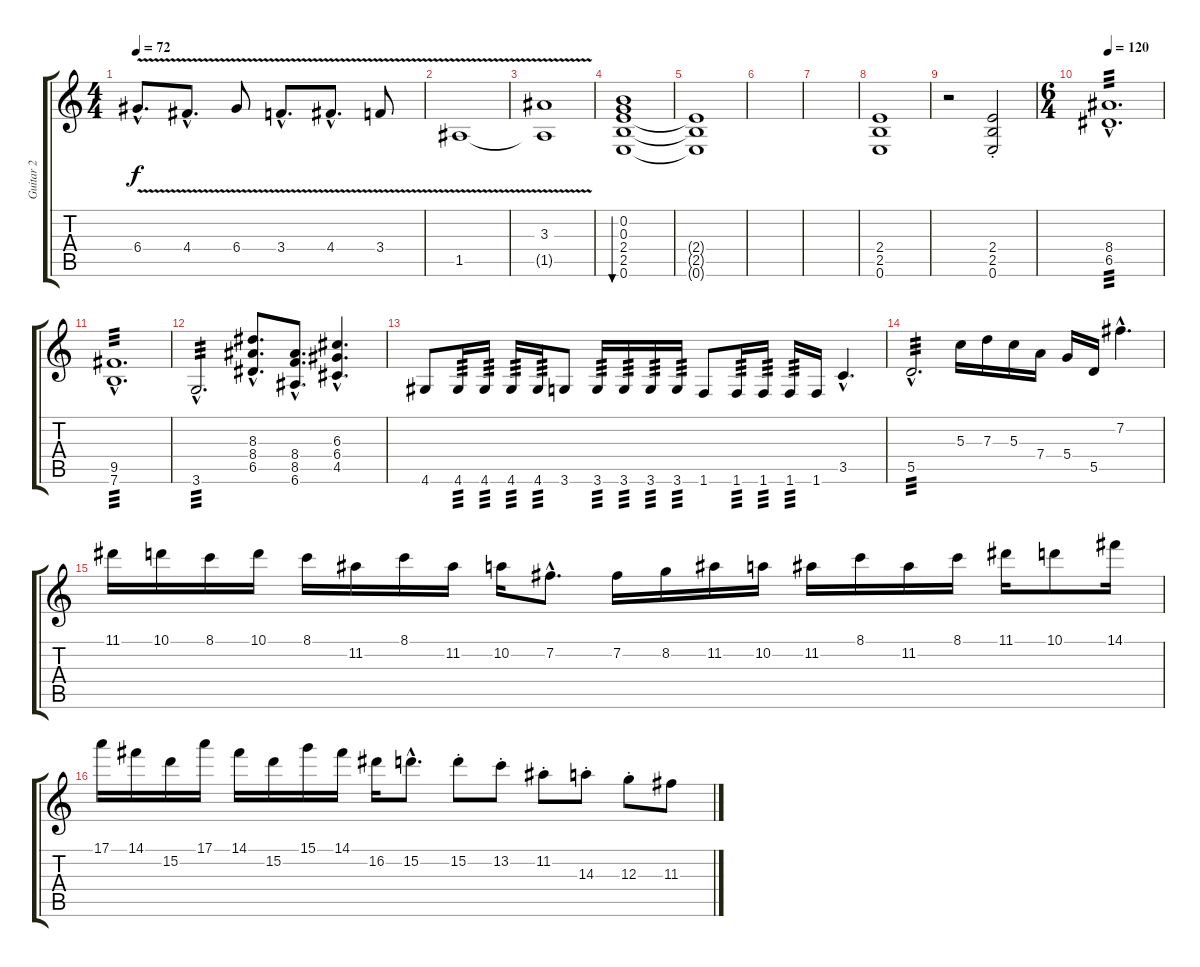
\track ("Guitar 2" "Guitar 2") {instrument distortionguitar}
\staff {score tabs}
\tuning (E4 B3 G3 D3 A2 E2) {hide}
\ts (4 4)
\tempo 72
\clef g2
\ks c
6.4{v hac}.8{d dy f} 4.4{v hac}.8{d} 6.4{v}.8 3.4{v hac}.8{d} 4.4{v hac}.8{d} 3.4{v}.8 |
1.5{v}.1 |
(3.3{v} 1.5{t}).1 |
(0.2 0.3 2.4 2.5 0.6).1{bu 60 volume 0} |
(2.4{t} 2.5{t} 0.6{t}).1 |
|
|
(2.4 2.5 0.6).1{volume 13 balance 4} |
r.2 (2.4{st} 2.5{st} 0.6{st}).2 |
\ts (6 4)
\tempo 120
(8.4{hac} 6.5{hac}).1{d tp 3} |
(9.5{hac} 7.6{hac}).1{d tp 3} |
3.6{hac}.2{d tp 3} (8.3{hac} 8.4{hac} 6.5{hac}).8{d} (8.4{hac} 8.5{hac} 6.6{hac}).8{d} (6.3{hac} 6.4{hac} 4.5{hac}).4{d} |
4.6.8 4.6.16{tp 3} 4.6.16{tp 3} 4.6.16{tp 3} 4.6.16{tp 3} 3.6.8 3.6.16{tp 3} 3.6.16{tp 3} 3.6.16{tp 3} 3.6.16{tp 3} 1.6.8 1.6.16{tp 3} 1.6.16{tp 3} 1.6.16{tp 3} 1.6.16 3.5{hac}.4{d} |
5.5{hac}.2{d tp 3} 5.3.16 7.3.16 5.3.16 7.4.16 5.4.16 5.5.16 7.2{hac}.4{d} |
11.1.16{volume 16} 10.1.16 8.1.16 10.1.16 8.1.16 11.2.16 8.1.16 11.2.16 10.2.16 7.2{hac}.8{d} 7.2.16 8.2.16 11.2.16 10.2.16 11.2.16 8.1.16 11.2.16 8.1.16 11.1.16 10.1.8 14.1.16 |
17.1.16 14.1.16 15.2.16 17.1.16 14.1.16 15.2.16 15.1.16 14.1.16 16.2.16 15.2{hac}.8{d} 15.2{st}.8 13.2{st}.8 11.2{st}.8 14.3{st}.8 12.3{st}.8 11.3.8
